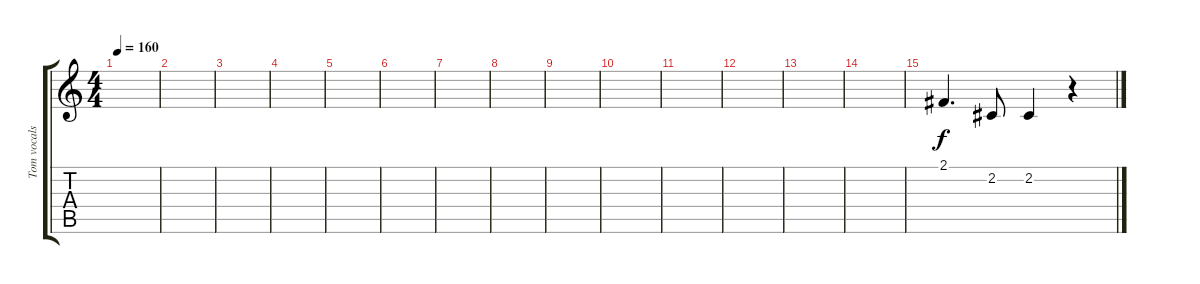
\track ("Tom vocals" "Tom vocals") {instrument baritonesax}
\staff {score tabs}
\tuning (E4 B3 G3 D3 A2 E2) {hide}
\ts (4 4)
\tempo 160
\clef g2
\ks c
|
|
|
|
|
|
|
|
|
|
|
|
|
|
2.1.4{d} 2.2.8 2.2.4 r.4
